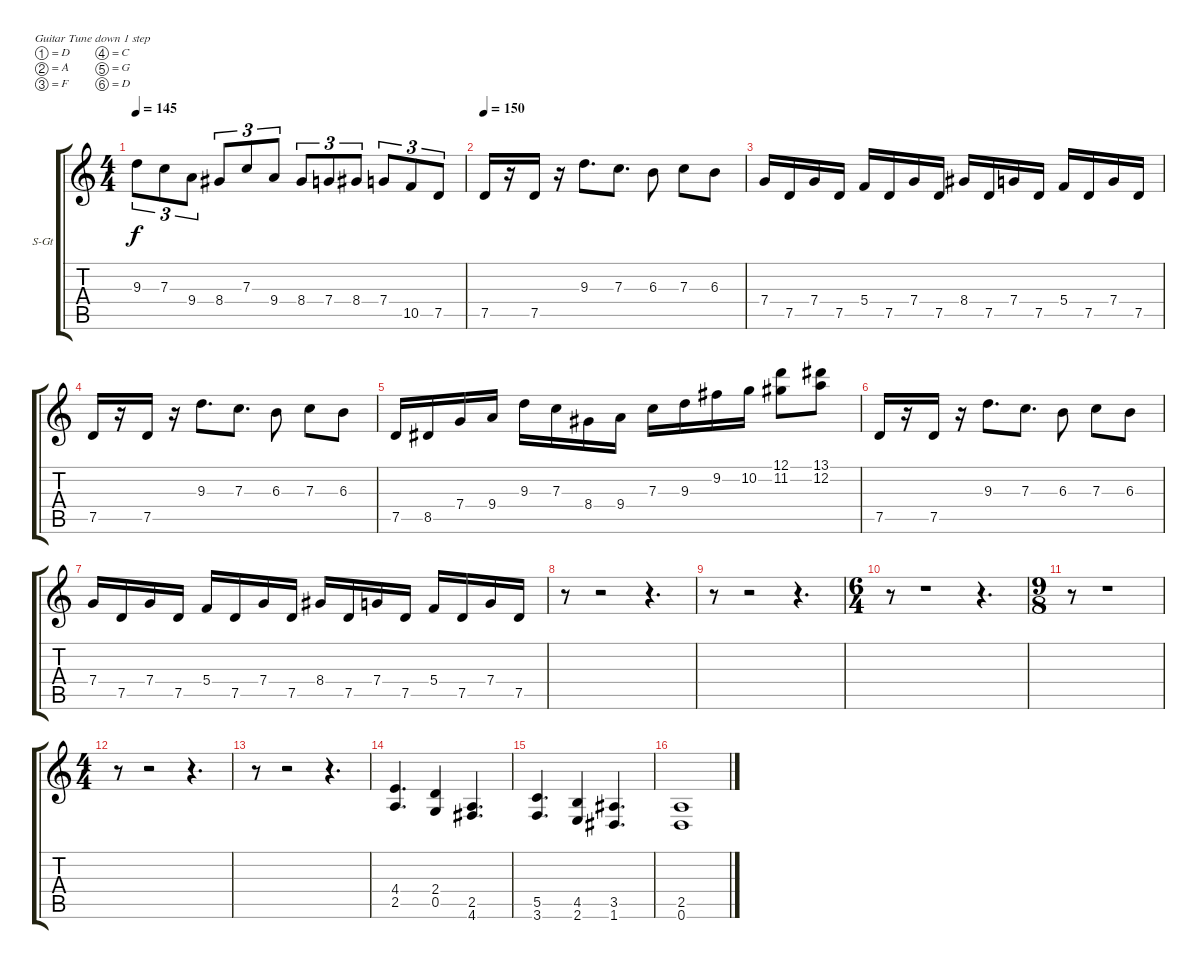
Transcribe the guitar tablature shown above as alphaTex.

\bracketExtendMode groupsimilarinstruments
\firstSystemTrackNameOrientation horizontal
\otherSystemsTrackNameOrientation horizontal
\track ("Гитара 3" "S-Gt") {instrument harpsichord}
\staff {score tabs}
\tuning (D4 A3 F3 C3 G2 D2)
\displaytranspose 12
\ts (4 4)
\tempo 145
\clef g2
\ks c
9.3.8{tu (3 2) dy f} 7.3.8{tu (3 2)} 9.4.8{tu (3 2)} 8.4.8{tu (3 2)} 7.3.8{tu (3 2)} 9.4.8{tu (3 2)} 8.4.8{tu (3 2)} 7.4.8{tu (3 2)} 8.4.8{tu (3 2)} 7.4.8{tu (3 2)} 10.5.8{tu (3 2)} 7.5.8{tu (3 2)} |
\tempo 150
7.5.16 r.16 7.5.16 r.16 9.3.8{d} 7.3.8{d} 6.3.8 7.3.8 6.3.8 |
7.4.16 7.5.16 7.4.16 7.5.16 5.4.16 7.5.16 7.4.16 7.5.16 8.4.16 7.5.16 7.4.16 7.5.16 5.4.16 7.5.16 7.4.16 7.5.16 |
7.5.16 r.16 7.5.16 r.16 9.3.8{d} 7.3.8{d} 6.3.8 7.3.8 6.3.8 |
7.5.16 8.5.16 7.4.16 9.4.16 9.3.16 7.3.16 8.4.16 9.4.16 7.3.16 9.3.16 9.2.16 10.2.16 (12.1 11.2).8 (13.1 12.2).8 |
7.5.16 r.16 7.5.16 r.16 9.3.8{d} 7.3.8{d} 6.3.8 7.3.8 6.3.8 |
7.4.16 7.5.16 7.4.16 7.5.16 5.4.16 7.5.16 7.4.16 7.5.16 8.4.16 7.5.16 7.4.16 7.5.16 5.4.16 7.5.16 7.4.16 7.5.16 |
r.8 r.2 r.4{d} |
r.8 r.2 r.4{d} |
\ts (6 4)
\beaming (8 6 6)
r.8 r.1 r.4{d} |
\ts (9 8)
\beaming (8 3 3 3)
r.8 r.1 |
\ts (4 4)
\beaming (8 2 2 2 2)
r.8 r.2 r.4{d} |
r.8 r.2 r.4{d} |
(4.4 2.5).4{d} (2.4 0.5).4 (2.5 4.6).4{d} |
(5.5 3.6).4{d} (4.5 2.6).4 (3.5 1.6).4{d} |
(2.5 0.6).1
